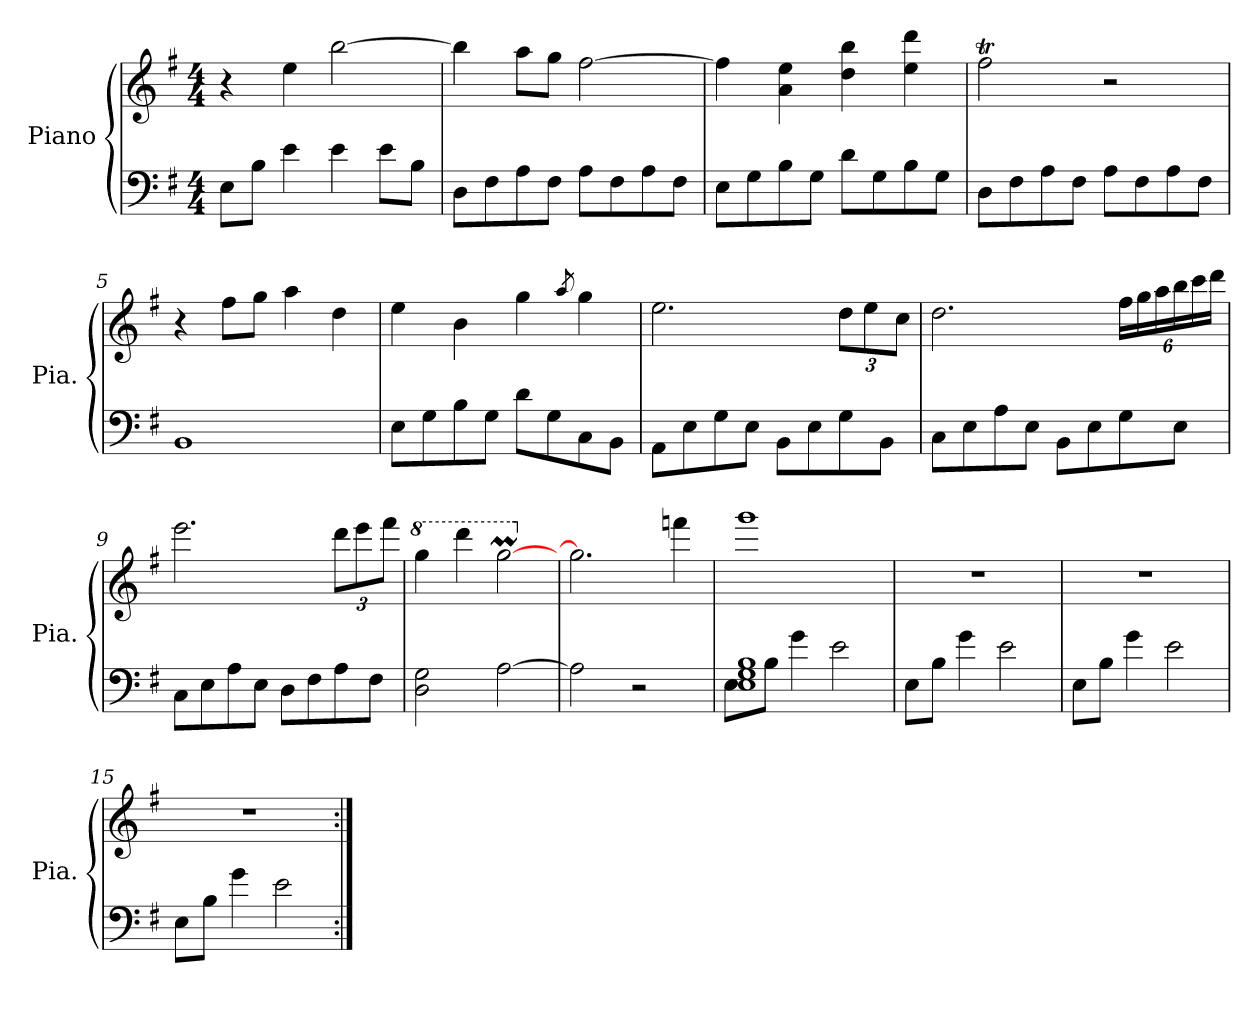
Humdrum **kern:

**kern	**kern
*part1	*part1
*staff2	*staff1
*I"Piano	*
*I'Pia.	*
*clefF4	*clefG2
*k[f#]	*k[f#]
*M4/4	*M4/4
*MM71	*MM71
=1	=1
8E\L	4r
8B\J	.
4e\	4ee\
4e\	[2bb\
8e\L	.
8B\J	.
=2	=2
8D\L	4bb\]
8F#\	.
8A\	8aa\L
8F#\J	8gg\J
8A\L	[2ff#\
8F#\	.
8A\	.
8F#\J	.
=3	=3
8E\L	4ff#\]
8G\	.
8B\	4a\ 4ee\
8G\J	.
8d\L	4dd\ 4bb\
8G\	.
8B\	4ee\ 4ddd\
8G\J	.
=4	=4
8D\L	2ff#t\
8F#\	.
8A\	.
8F#\J	.
8A\L	2r
8F#\	.
8A\	.
8F#\J	.
=5	=5
1BB	4r
.	8ff#\L
.	8gg\J
.	4aa\
.	4dd\
!!LO:LB:g=z
=6	=6
8E\L	4ee\
8G\	.
8B\	4b\
8G\J	.
8d\L	4gg\
8G\	.
.	8qaa/
8C\	4gg\
8BB\J	.
=7	=7
8AA\L	2.ee\
8E\	.
8G\	.
8E\J	.
8BB\L	.
8E\	.
*	*Xbrackettup
8G\	12dd\L
.	12ee\
8BB\J	.
.	12cc\J
=8	=8
8C\L	2.dd\
8E\	.
8A\	.
8E\J	.
8BB\L	.
8E\	.
8G\	24ff#\LL
.	24gg\
.	24aa\
8E\J	24bb\
.	24ccc\
.	24ddd\JJ
=9	=9
8C\L	2.eee\
8E\	.
8A\	.
8E\J	.
8D\L	.
8F#\	.
8A\	12ddd\L
.	12eee\
8F#\J	.
.	12fff#\J
=10	=10
*	*8va
2D\ 2G\	4ggg\
.	4dddd\
[2A\	[2gggM\
!!LO:LB:g=z
=11	=11
*	*X8va
2A\]	2.gg\]
2r	.
.	4fffn\
=12	=12
*^	*
1E 1G 1B	8E\L	1ggg
.	8B\J	.
.	4g\	.
.	2e\	.
*v	*v	*
=13	=13
8E\L	1r
8B\J	.
4g\	.
2e\	.
=14	=14
8E\L	1r
8B\J	.
4g\	.
2e\	.
=15	=15
8E\L	1r
8B\J	.
4g\	.
2e\	.
=:|!	=:|!
*-	*-
